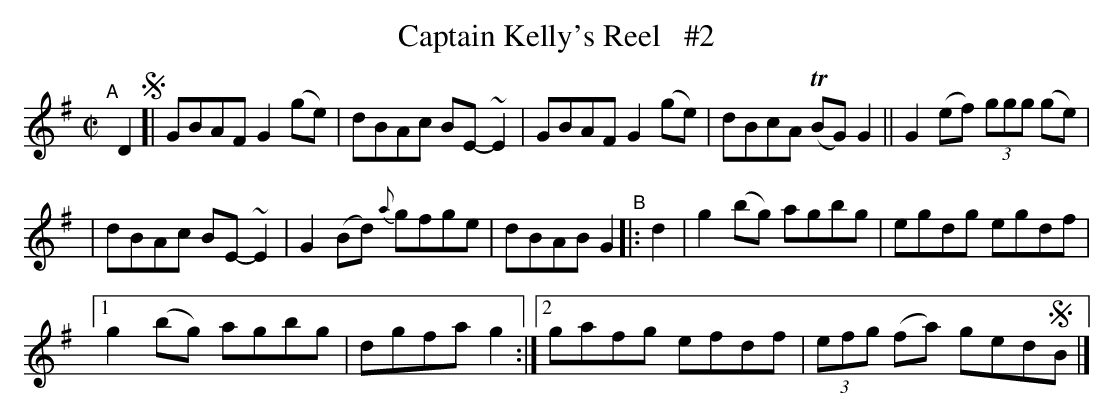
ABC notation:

X:1
T: Captain Kelly's Reel   #2
M: C|
L: 1/8
K: G
"^A"[|] D2 !segno![|\
GBAF G2 (ge) | dBAc BE-~E2 | GBAF G2(ge) | dBcA (TBG)G2 || G2(ef) (3ggg (ge) |
| dBAc BE-~E2 | G2(Bd) {a}gfge | dBAB G2 "^B"|: d2 | g2 (bg) agbg | egdg egdf |
[1 g2(bg) agbg | dgfa g2 :|[2 gafg efdf | (3efg (fa) ged!segno!B |]
